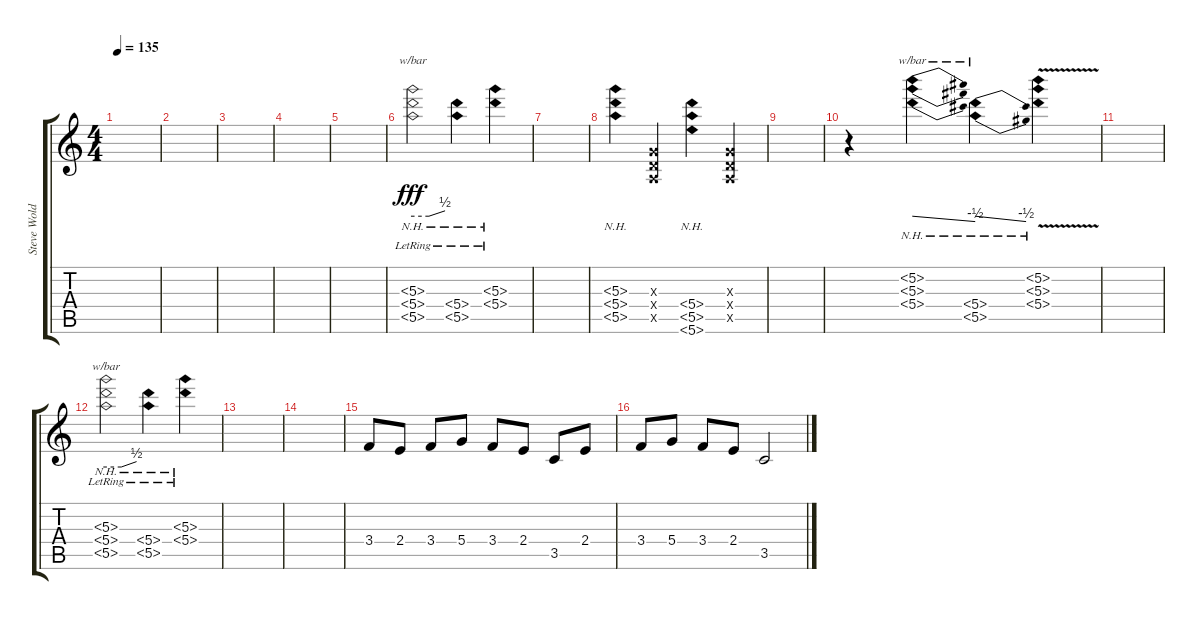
\track ("Steve Wold" "Steve Wold") {instrument electricguitarclean}
\staff {score tabs}
\tuning (E4 B3 G3 D3 A2 E2) {hide}
\ts (4 4)
\tempo 135
\clef g2
\ks c
|
|
|
|
|
(5.3{nh lr} 5.4{nh lr} 5.5{nh lr}).2{tbe (custom default 0 0 30 0 60 2) dy fff} (5.4{nh lr} 5.5{nh lr}).4 (5.3{nh lr} 5.4{nh lr}).4 |
|
(5.3{nh} 5.4{nh} 5.5{nh}).4 (0.3{x} 0.4{x} 0.5{x}).4 (5.4{nh} 5.5{nh} 5.6{nh}).4 (0.3{x} 0.4{x} 0.5{x}).4 |
|
r.4 (5.2{nh} 5.3{nh} 5.4{nh}).4{tbe (dive default 0 0 60 -2)} (5.4{nh} 5.5{nh}).4{tbe (dive default 0 0 60 -2)} (5.2{nh v} 5.3{nh} 5.4{nh}).4 |
|
(5.3{nh lr} 5.4{nh lr} 5.5{nh lr}).2{tbe (custom default 0 0 30 0 60 2)} (5.4{nh lr} 5.5{nh lr}).4 (5.3{nh lr} 5.4{nh lr}).4 |
|
|
3.4.8 2.4.8 3.4.8 5.4.8 3.4.8 2.4.8 3.5.8 2.4.8 |
3.4.8 5.4.8 3.4.8 2.4.8 3.5.2
